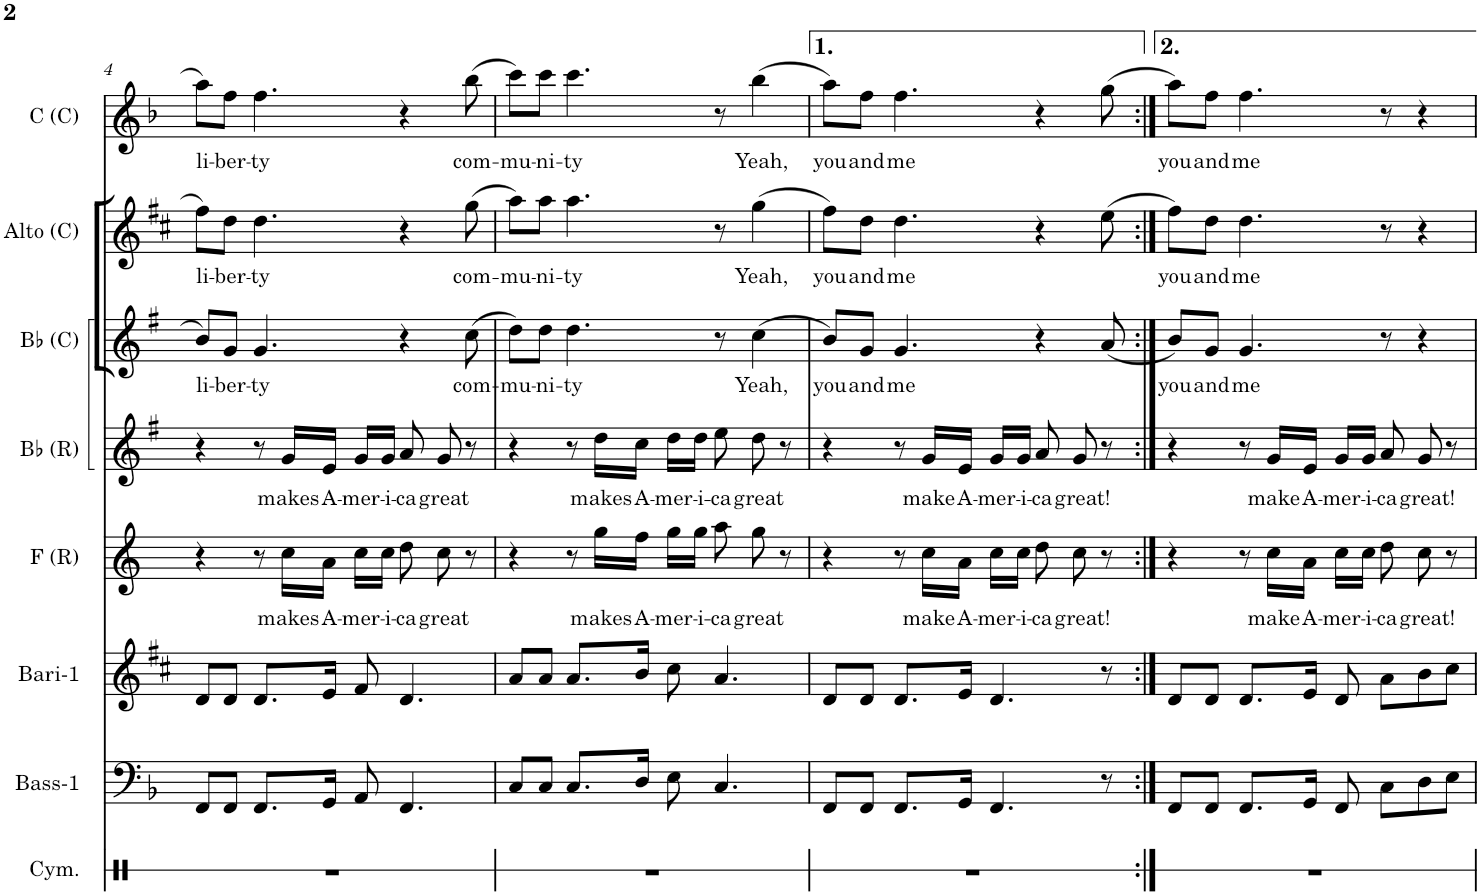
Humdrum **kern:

**kern	**kern	**kern	**kern	**text	**kern	**text	**kern	**text	**kern	**text	**kern	**text
*part8	*part7	*part6	*part5	*part5	*part4	*part4	*part3	*part3	*part2	*part2	*part1	*part1
*staff8	*staff7	*staff6	*staff5	*staff5	*staff4	*staff4	*staff3	*staff3	*staff2	*staff2	*staff1	*staff1
*I"Cymbals	*I"C Bass-1	*I"Eb Baritone-1	*I"F - Response	*	*I"Bb - Response	*	*I"Bb - Call	*	*I"Eb Alto - Call	*	*I"C - Call	*
*I'Cym.	*I'Bass-1	*I'Bari-1	*I'F (R)	*	*I'Bb (R)	*	*I'Bb (C)	*	*I'Alto (C)	*	*I'C (C)	*
!!LO:PB:g=z
*clefX	*clefF4	*clefG2	*clefG2	*	*clefG2	*	*clefG2	*	*clefG2	*	*clefG2	*
*	*	*Trd12c21	*Trd4c7	*	*Trd1c2	*	*Trd8c14	*	*Trd5c9	*	*	*
*k[]	*k[b-]	*k[f#c#]	*k[]	*	*k[f#]	*	*k[f#]	*	*k[f#c#]	*	*k[b-]	*
*M4/4	*M4/4	*M4/4	*M4/4	*	*M4/4	*	*M4/4	*	*M4/4	*	*M4/4	*
=4	=4	=4	=4	=4	=4	=4	=4	=4	=4	=4	=4	=4
!	!	!	!	!	!	!	!	!LO:LY:b	!	!LO:LY:b	!	!LO:LY:b
1r	8FF/L	8d/L	4r	.	4r	.	8b/L	li-	8ff#\L	li-	8aa\L	li-
!	!	!	!	!	!	!	!	!LO:LY:b	!	!LO:LY:b	!	!LO:LY:b
.	8FF/J	8d/J	.	.	.	.	8g/J	-ber-	8dd\J	-ber-	8ff\J	-ber-
!	!	!	!	!	!	!	!	!LO:LY:b	!	!LO:LY:b	!	!LO:LY:b
.	8.FF/L	8.d/L	8r	.	8r	.	4.g/	-ty	4.dd\	-ty	4.ff\	-ty
!	!	!	!	!LO:LY:b	!	!LO:LY:b	!	!	!	!	!	!
.	.	.	16cc\LL	makes	16g/LL	makes	.	.	.	.	.	.
!	!	!	!	!LO:LY:b	!	!LO:LY:b	!	!	!	!	!	!
.	16GG/Jk	16e/Jk	16a\JJ	A-	16e/JJ	A-	.	.	.	.	.	.
!	!	!	!	!LO:LY:b	!	!LO:LY:b	!	!	!	!	!	!
.	8AA/	8f#/	16cc\LL	-mer-	16g/LL	-mer-	.	.	.	.	.	.
!	!	!	!	!LO:LY:b	!	!LO:LY:b	!	!	!	!	!	!
.	.	.	16cc\JJ	-i-	16g/JJ	-i-	.	.	.	.	.	.
!	!	!	!	!LO:LY:b	!	!LO:LY:b	!	!	!	!	!	!
.	4.FF/	4.d/	8dd\	-ca	8a/	-ca	4r	.	4r	.	4r	.
!	!	!	!	!LO:LY:b	!	!LO:LY:b	!	!	!	!	!	!
.	.	.	8cc\	great	8g/	great	.	.	.	.	.	.
!	!	!	!	!	!	!	!	!LO:LY:b	!	!LO:LY:b	!	!LO:LY:b
.	.	.	8r	.	8r	.	(8cc\	com-	(8gg\	com-	(8bb-\	com-
=5	=5	=5	=5	=5	=5	=5	=5	=5	=5	=5	=5	=5
!	!	!	!	!	!	!	!	!LO:LY:b	!	!LO:LY:b	!	!LO:LY:b
1r	8C/L	8a/L	4r	.	4r	.	8dd\L)	-mu-	8aa\L)	-mu-	8ccc\L)	-mu-
!	!	!	!	!	!	!	!	!LO:LY:b	!	!LO:LY:b	!	!LO:LY:b
.	8C/J	8a/J	.	.	.	.	8dd\J	-ni-	8aa\J	-ni-	8ccc\J	-ni-
!	!	!	!	!	!	!	!	!LO:LY:b	!	!LO:LY:b	!	!LO:LY:b
.	8.C/L	8.a/L	8r	.	8r	.	4.dd\	-ty	4.aa\	-ty	4.ccc\	-ty
!	!	!	!	!LO:LY:b	!	!LO:LY:b	!	!	!	!	!	!
.	.	.	16gg\LL	makes	16dd\LL	makes	.	.	.	.	.	.
!	!	!	!	!LO:LY:b	!	!LO:LY:b	!	!	!	!	!	!
.	16D/Jk	16b/Jk	16ff\JJ	A-	16cc\JJ	A-	.	.	.	.	.	.
!	!	!	!	!LO:LY:b	!	!LO:LY:b	!	!	!	!	!	!
.	8E\	8cc#\	16gg\LL	-mer-	16dd\LL	-mer-	.	.	.	.	.	.
!	!	!	!	!LO:LY:b	!	!LO:LY:b	!	!	!	!	!	!
.	.	.	16gg\JJ	-i-	16dd\JJ	-i-	.	.	.	.	.	.
!	!	!	!	!LO:LY:b	!	!LO:LY:b	!	!	!	!	!	!
.	4.C/	4.a/	8aa\	-ca	8ee\	-ca	8r	.	8r	.	8r	.
!	!	!	!	!LO:LY:b	!	!LO:LY:b	!	!LO:LY:b	!	!LO:LY:b	!	!LO:LY:b
.	.	.	8gg\	great	8dd\	great	(4cc\	Yeah,	(4gg\	Yeah,	(4bb-\	Yeah,
.	.	.	8r	.	8r	.	.	.	.	.	.	.
=6	=6	=6	=6	=6	=6	=6	=6	=6	=6	=6	=6	=6
!	!	!	!	!	!	!	!	!LO:LY:b	!	!LO:LY:b	!	!LO:LY:b
1r	8FF/L	8d/L	4r	.	4r	.	8b/L)	you	8ff#\L)	you	8aa\L)	you
!	!	!	!	!	!	!	!	!LO:LY:b	!	!LO:LY:b	!	!LO:LY:b
.	8FF/J	8d/J	.	.	.	.	8g/J	and	8dd\J	and	8ff\J	and
!	!	!	!	!	!	!	!	!LO:LY:b	!	!LO:LY:b	!	!LO:LY:b
.	8.FF/L	8.d/L	8r	.	8r	.	4.g/	me	4.dd\	me	4.ff\	me
!	!	!	!	!LO:LY:b	!	!LO:LY:b	!	!	!	!	!	!
.	.	.	16cc\LL	make	16g/LL	make	.	.	.	.	.	.
!	!	!	!	!LO:LY:b	!	!LO:LY:b	!	!	!	!	!	!
.	16GG/Jk	16e/Jk	16a\JJ	A-	16e/JJ	A-	.	.	.	.	.	.
!	!	!	!	!LO:LY:b	!	!LO:LY:b	!	!	!	!	!	!
.	4.FF/	4.d/	16cc\LL	-mer-	16g/LL	-mer-	.	.	.	.	.	.
!	!	!	!	!LO:LY:b	!	!LO:LY:b	!	!	!	!	!	!
.	.	.	16cc\JJ	-i-	16g/JJ	-i-	.	.	.	.	.	.
!	!	!	!	!LO:LY:b	!	!LO:LY:b	!	!	!	!	!	!
.	.	.	8dd\	-ca	8a/	-ca	4r	.	4r	.	4r	.
!	!	!	!	!LO:LY:b	!	!LO:LY:b	!	!	!	!	!	!
.	.	.	8cc\	great!	8g/	great!	.	.	.	.	.	.
.	8r	8r	8r	.	8r	.	(8a/	.	(8ee\	.	(8gg\	.
=7:|!	=7:|!	=7:|!	=7:|!	=7:|!	=7:|!	=7:|!	=7:|!	=7:|!	=7:|!	=7:|!	=7:|!	=7:|!
!	!	!	!	!	!	!	!	!LO:LY:b	!	!LO:LY:b	!	!LO:LY:b
1r	8FF/L	8d/L	4r	.	4r	.	8b/L)	-you	8ff#\L)	-you	8aa\L)	-you
!	!	!	!	!	!	!	!	!LO:LY:b	!	!LO:LY:b	!	!LO:LY:b
.	8FF/J	8d/J	.	.	.	.	8g/J	and	8dd\J	and	8ff\J	and
!	!	!	!	!	!	!	!	!LO:LY:b	!	!LO:LY:b	!	!LO:LY:b
.	8.FF/L	8.d/L	8r	.	8r	.	4.g/	me	4.dd\	me	4.ff\	me
!	!	!	!	!LO:LY:b	!	!LO:LY:b	!	!	!	!	!	!
.	.	.	16cc\LL	make	16g/LL	make	.	.	.	.	.	.
!	!	!	!	!LO:LY:b	!	!LO:LY:b	!	!	!	!	!	!
.	16GG/Jk	16e/Jk	16a\JJ	A-	16e/JJ	A-	.	.	.	.	.	.
!	!	!	!	!LO:LY:b	!	!LO:LY:b	!	!	!	!	!	!
.	8FF/	8d/	16cc\LL	-mer-	16g/LL	-mer-	.	.	.	.	.	.
!	!	!	!	!LO:LY:b	!	!LO:LY:b	!	!	!	!	!	!
.	.	.	16cc\JJ	-i-	16g/JJ	-i-	.	.	.	.	.	.
!	!	!	!	!LO:LY:b	!	!LO:LY:b	!	!	!	!	!	!
.	8C\L	8a\L	8dd\	-ca	8a/	-ca	8r	.	8r	.	8r	.
!	!	!	!	!LO:LY:b	!	!LO:LY:b	!	!	!	!	!	!
.	8D\	8b\	8cc\	great!	8g/	great!	4r	.	4r	.	4r	.
.	8E\J	8cc#\J	8r	.	8r	.	.	.	.	.	.	.
=	=	=	=	=	=	=	=	=	=	=	=	=
*-	*-	*-	*-	*-	*-	*-	*-	*-	*-	*-	*-	*-
